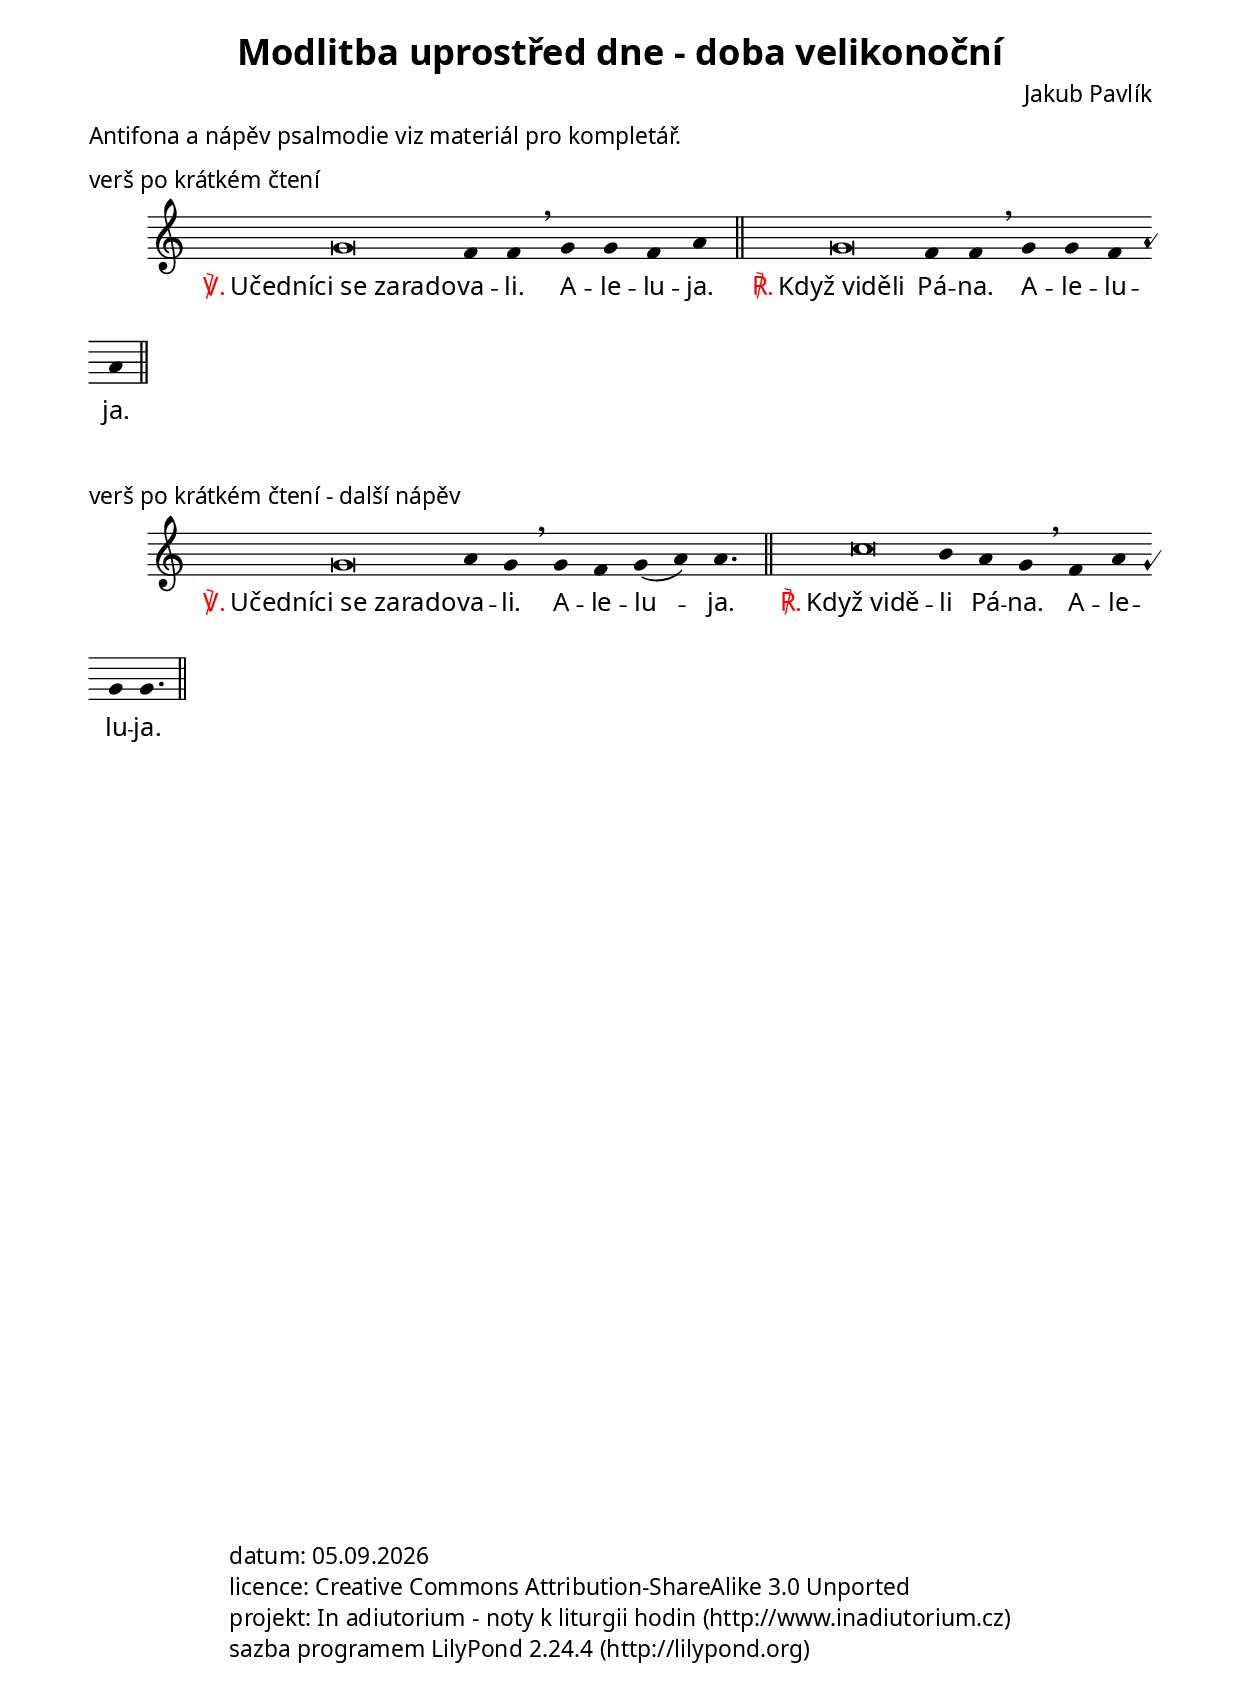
\version "2.12.3"

\header {
  title = "Modlitba uprostřed dne - doba velikonoční"
  composer = "Jakub Pavlík"
}

\include "spolecne.ly"

\markup {
  Antifona a nápěv psalmodie viz materiál pro kompletář.
}

verstext = \lyricmode {
  \Verse U -- čed -- ní -- ci se za -- ra -- do -- va -- li. A -- le -- lu -- ja.
  \Response Když vi -- dě -- li Pá -- na. A -- le -- lu -- ja.
}

\score {
  \relative c'' {
    \choralniRezim
    \neviditelna g g\breve f4 f \breathe g g f a \bar "||"
    \neviditelna g g\breve f4 f \breathe g g f a \bar "||"
  }
  \addlyrics {
    \Verse "Učedníci se zarado" -- va -- li. A -- le -- lu -- ja.
    \Response "Když viděli" Pá -- na. A -- le -- lu -- ja.
  }
  \header {
    piece = "verš po krátkém čtení"
  }
}

\score {
  \relative c'' {
    \choralniRezim
    \neviditelna g g\breve a4 g \breathe g f g( a) a4. \bar "||"
    \neviditelna c c\breve b4 a g \breathe f a g g4. \bar "||"
  }
  \addlyrics {
    \Verse "Učedníci se zarado" -- va -- li. A -- le -- lu -- ja.
    \Response "Když vidě" -- li Pá -- na. A -- le -- lu -- ja.
  }
  \header {
    piece = "verš po krátkém čtení - další nápěv"
  }
}